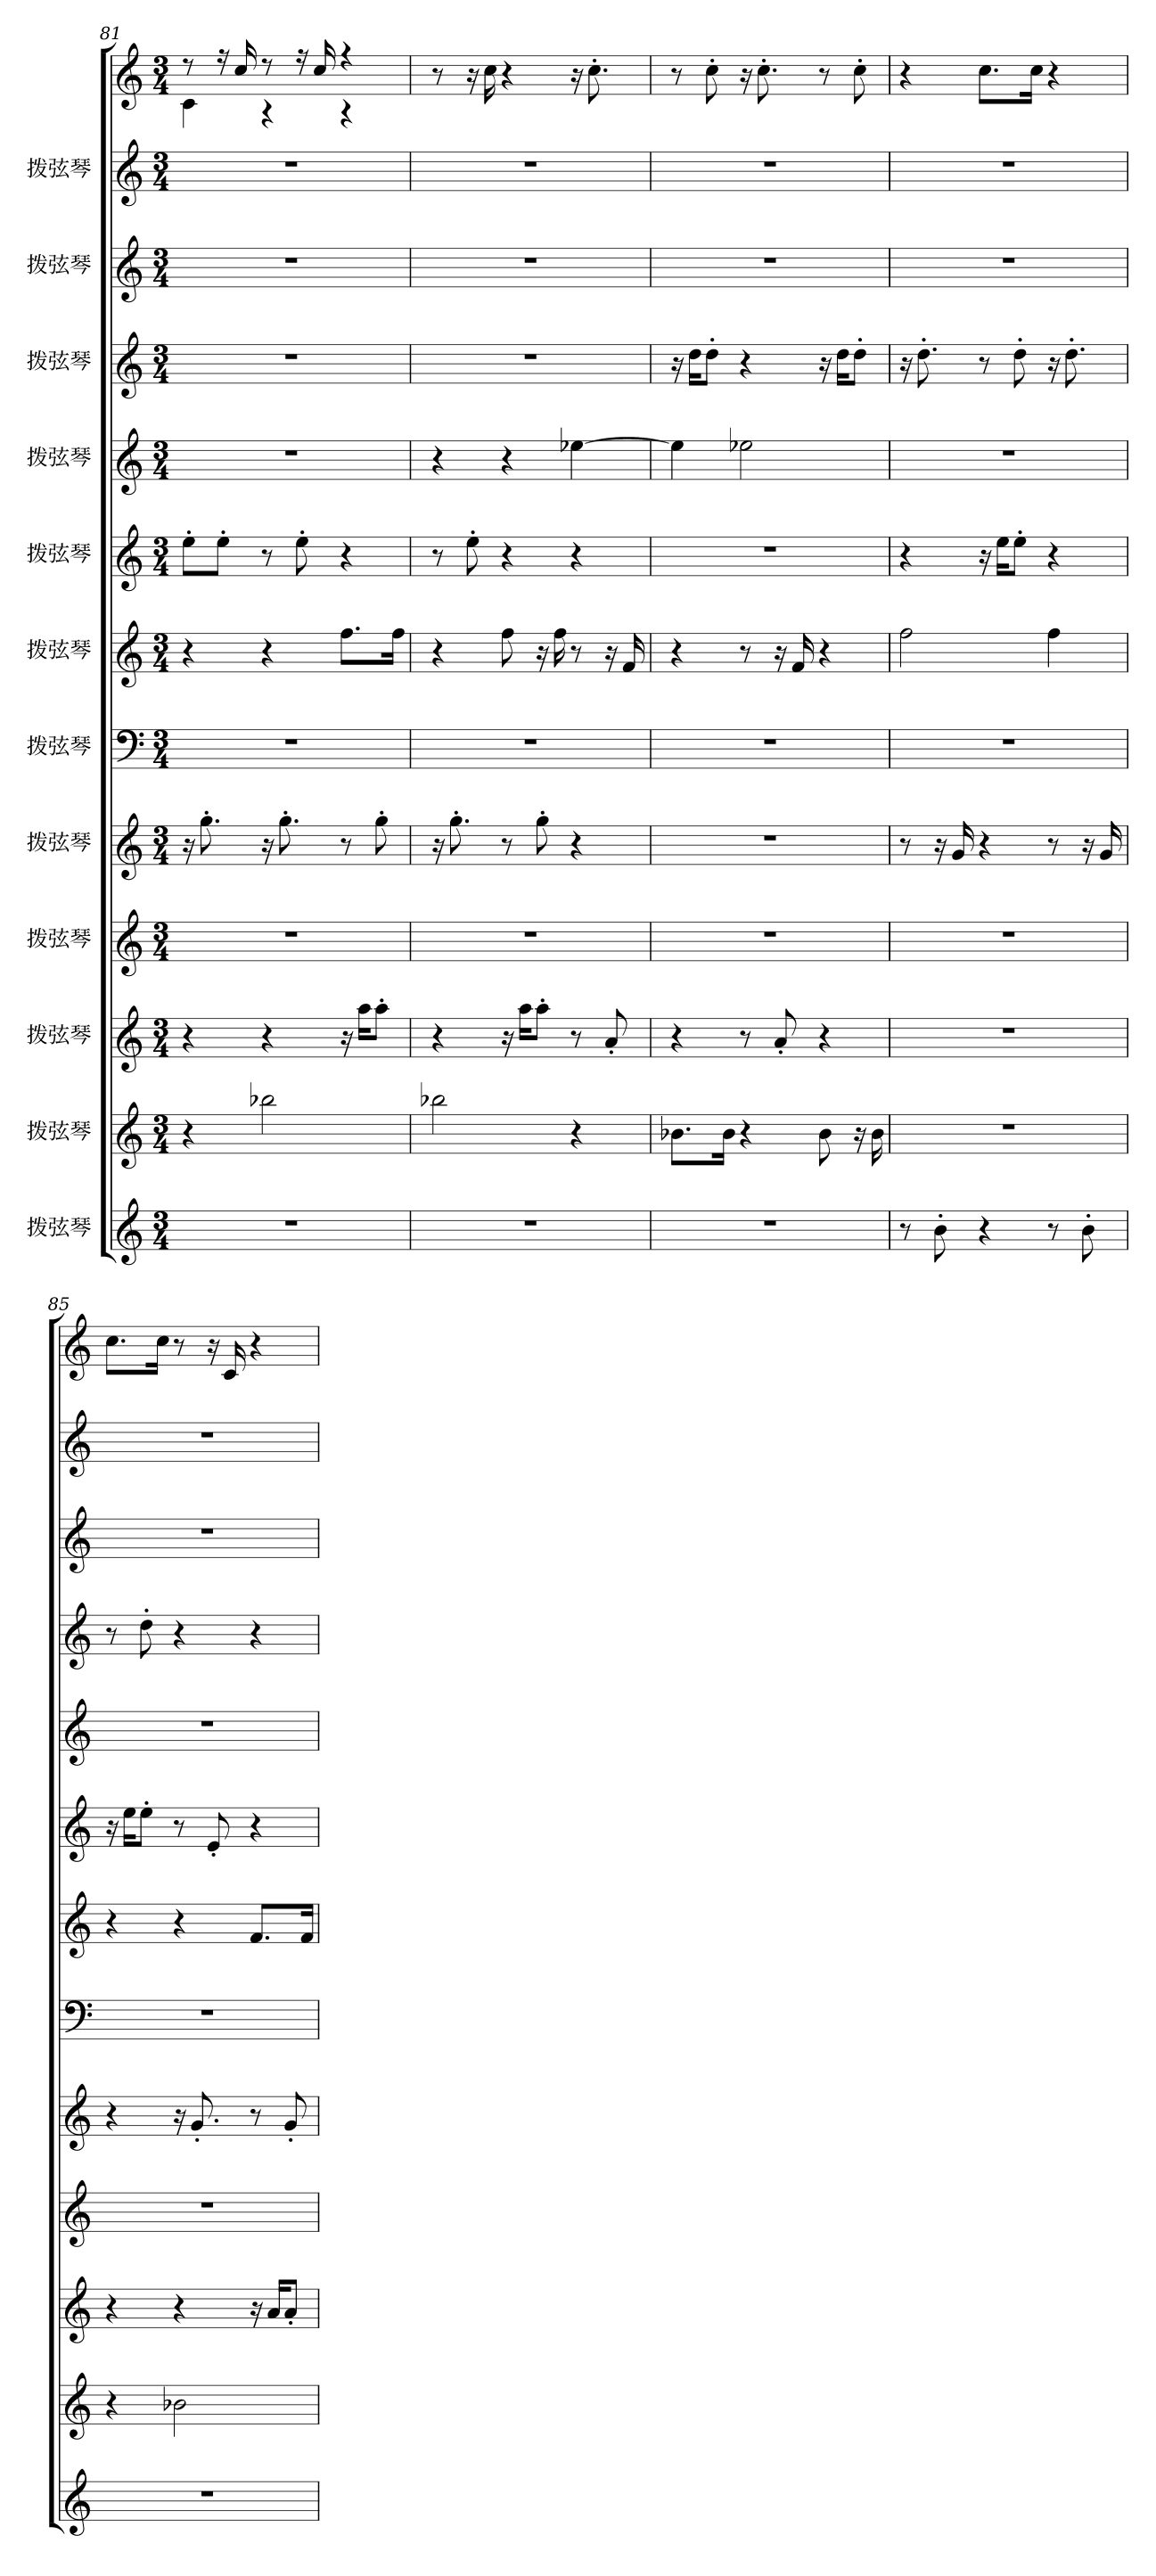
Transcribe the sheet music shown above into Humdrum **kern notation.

**kern	**kern	**kern	**kern	**kern	**kern	**kern	**kern	**kern	**kern	**kern	**kern	**kern
*part12	*part11	*part10	*part9	*part8	*part7	*part6	*part5	*part4	*part3	*part2	*part1	*part1
*staff13	*staff12	*staff11	*staff10	*staff9	*staff8	*staff7	*staff6	*staff5	*staff4	*staff3	*staff2	*staff1
*I"拨弦琴	*I"拨弦琴	*I"拨弦琴	*I"拨弦琴	*I"拨弦琴	*I"拨弦琴	*I"拨弦琴	*I"拨弦琴	*I"拨弦琴	*I"拨弦琴	*I"拨弦琴	*I"拨弦琴	*
*clefG2	*clefG2	*clefG2	*clefG2	*clefG2	*clefF4	*clefG2	*clefG2	*clefG2	*clefG2	*clefG2	*clefG2	*clefG2
*k[]	*k[]	*k[]	*k[]	*k[]	*k[]	*k[]	*k[]	*k[]	*k[]	*k[]	*k[]	*k[]
*M3/4	*M3/4	*M3/4	*M3/4	*M3/4	*M3/4	*M3/4	*M3/4	*M3/4	*M3/4	*M3/4	*M3/4	*M3/4
=81	=81	=81	=81	=81	=81	=81	=81	=81	=81	=81	=81	=81
*	*	*	*	*	*	*	*	*	*	*	*	*^
2.r	4r	4r	2.r	16r	2.r	4r	8ee'\L	2.r	2.r	2.r	2.r	8r	4c\
.	.	.	.	8.gg'\	.	.	.	.	.	.	.	.	.
.	.	.	.	.	.	.	8ee'\J	.	.	.	.	16r	.
.	.	.	.	.	.	.	.	.	.	.	.	16cc/	.
.	2bb-X\	4r	.	16r	.	4r	8r	.	.	.	.	8r	4r
.	.	.	.	8.gg'\	.	.	.	.	.	.	.	.	.
.	.	.	.	.	.	.	8ee'\	.	.	.	.	16r	.
.	.	.	.	.	.	.	.	.	.	.	.	16cc/	.
.	.	16r	.	8r	.	8.ff\L	4r	.	.	.	.	4r	4r
.	.	16aa\KL	.	.	.	.	.	.	.	.	.	.	.
.	.	8aa'\J	.	8gg'\	.	.	.	.	.	.	.	.	.
.	.	.	.	.	.	16ff\Jk	.	.	.	.	.	.	.
*	*	*	*	*	*	*	*	*	*	*	*	*v	*v
!!LO:PB:g=z
=82	=82	=82	=82	=82	=82	=82	=82	=82	=82	=82	=82	=82
2.r	2bb-X\	4r	2.r	16r	2.r	4r	8r	4r	2.r	2.r	2.r	8r
.	.	.	.	8.gg'\	.	.	.	.	.	.	.	.
.	.	.	.	.	.	.	8ee'\	.	.	.	.	16r
.	.	.	.	.	.	.	.	.	.	.	.	16cc\
.	.	16r	.	8r	.	8ff\	4r	4r	.	.	.	4r
.	.	16aa\KL	.	.	.	.	.	.	.	.	.	.
.	.	8aa'\J	.	8gg'\	.	16r	.	.	.	.	.	.
.	.	.	.	.	.	16ff\	.	.	.	.	.	.
.	4r	8r	.	4r	.	8r	4r	[4ee-X\	.	.	.	16r
.	.	.	.	.	.	.	.	.	.	.	.	8.cc'\
.	.	8a'/	.	.	.	16r	.	.	.	.	.	.
.	.	.	.	.	.	16f/	.	.	.	.	.	.
=83	=83	=83	=83	=83	=83	=83	=83	=83	=83	=83	=83	=83
2.r	8.b-X\L	4r	2.r	2.r	2.r	4r	2.r	4ee-\]	16r	2.r	2.r	8r
.	.	.	.	.	.	.	.	.	16dd\KL	.	.	.
.	.	.	.	.	.	.	.	.	8dd'\J	.	.	8cc'\
.	16b-\Jk	.	.	.	.	.	.	.	.	.	.	.
.	4r	8r	.	.	.	8r	.	2ee-X\	4r	.	.	16r
.	.	.	.	.	.	.	.	.	.	.	.	8.cc'\
.	.	8a'/	.	.	.	16r	.	.	.	.	.	.
.	.	.	.	.	.	16f/	.	.	.	.	.	.
.	8b-\	4r	.	.	.	4r	.	.	16r	.	.	8r
.	.	.	.	.	.	.	.	.	16dd\KL	.	.	.
.	16r	.	.	.	.	.	.	.	8dd'\J	.	.	8cc'\
.	16b-\	.	.	.	.	.	.	.	.	.	.	.
=84	=84	=84	=84	=84	=84	=84	=84	=84	=84	=84	=84	=84
8r	2.r	2.r	2.r	8r	2.r	2ff\	4r	2.r	16r	2.r	2.r	4r
.	.	.	.	.	.	.	.	.	8.dd'\	.	.	.
8b'\	.	.	.	16r	.	.	.	.	.	.	.	.
.	.	.	.	16g/	.	.	.	.	.	.	.	.
4r	.	.	.	4r	.	.	16r	.	8r	.	.	8.cc\L
.	.	.	.	.	.	.	16ee\KL	.	.	.	.	.
.	.	.	.	.	.	.	8ee'\J	.	8dd'\	.	.	.
.	.	.	.	.	.	.	.	.	.	.	.	16cc\Jk
8r	.	.	.	8r	.	4ff\	4r	.	16r	.	.	4r
.	.	.	.	.	.	.	.	.	8.dd'\	.	.	.
8b'\	.	.	.	16r	.	.	.	.	.	.	.	.
.	.	.	.	16g/	.	.	.	.	.	.	.	.
!!LO:PB:g=z
=85	=85	=85	=85	=85	=85	=85	=85	=85	=85	=85	=85	=85
2.r	4r	4r	2.r	4r	2.r	4r	16r	2.r	8r	2.r	2.r	8.cc\L
.	.	.	.	.	.	.	16ee\KL	.	.	.	.	.
.	.	.	.	.	.	.	8ee'\J	.	8dd'\	.	.	.
.	.	.	.	.	.	.	.	.	.	.	.	16cc\Jk
.	2b-X\	4r	.	16r	.	4r	8r	.	4r	.	.	8r
.	.	.	.	8.g'/	.	.	.	.	.	.	.	.
.	.	.	.	.	.	.	8e'/	.	.	.	.	16r
.	.	.	.	.	.	.	.	.	.	.	.	16c/
.	.	16r	.	8r	.	8.f/L	4r	.	4r	.	.	4r
.	.	16a/KL	.	.	.	.	.	.	.	.	.	.
.	.	8a'/J	.	8g'/	.	.	.	.	.	.	.	.
.	.	.	.	.	.	16f/Jk	.	.	.	.	.	.
=	=	=	=	=	=	=	=	=	=	=	=	=
*-	*-	*-	*-	*-	*-	*-	*-	*-	*-	*-	*-	*-
